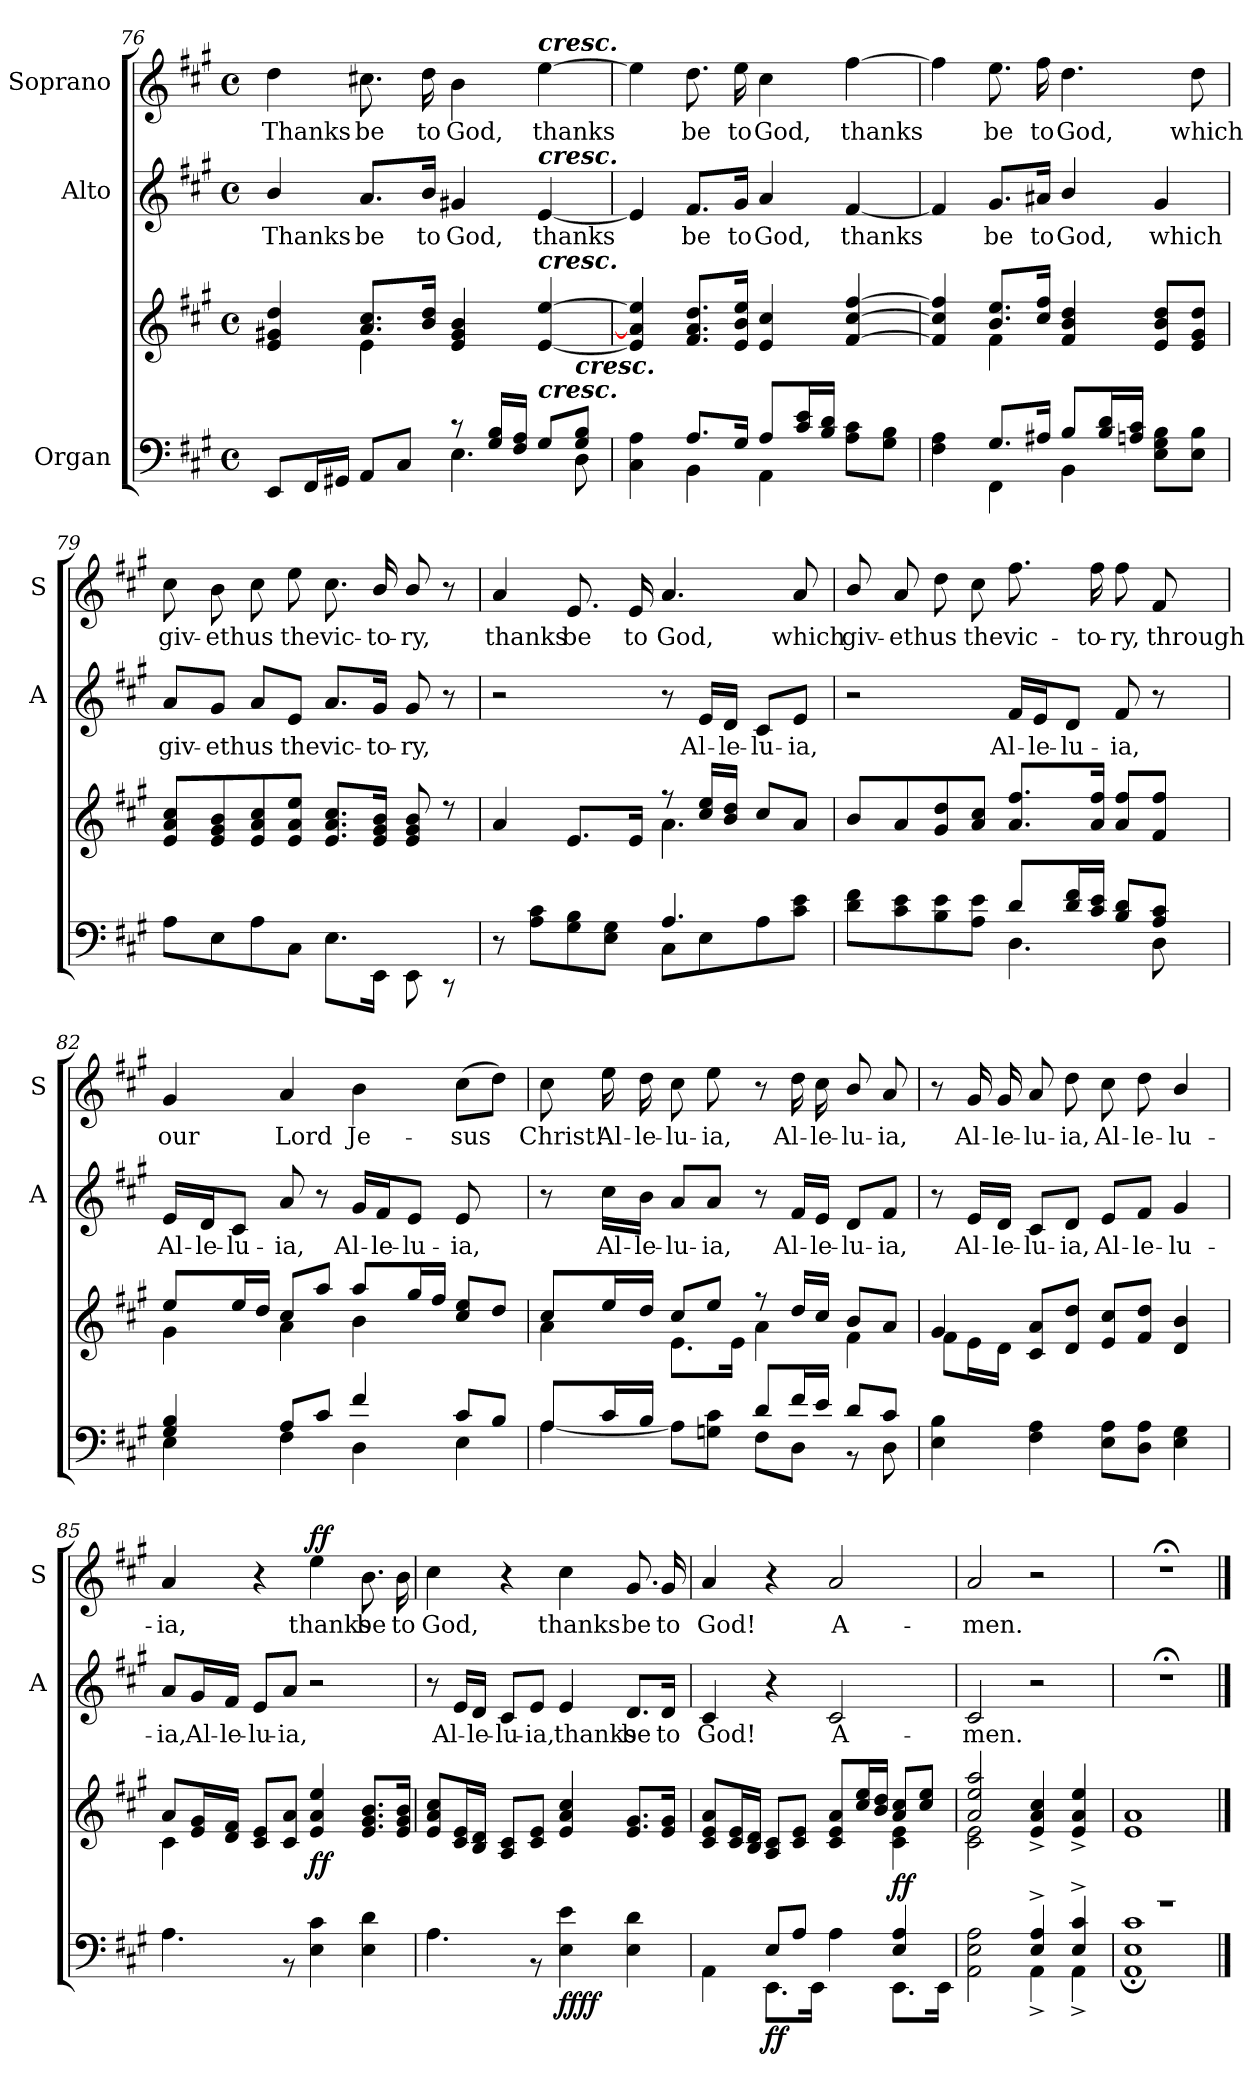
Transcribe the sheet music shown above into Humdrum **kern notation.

**kern	**kern	**dynam	**kern	**text	**kern	**text	**dynam
*part3	*part3	*part3	*part2	*part2	*part1	*part1	*part1
*staff4	*staff3	*staff3/4	*staff2	*staff2	*staff1	*staff1	*staff1
*I"Organ	*	*	*I"Alto	*	*I"Soprano	*	*
*	*	*	*I'A	*	*I'S	*	*
!!LO:LB:g=z
*clefF4	*clefG2	*	*clefG2	*	*clefG2	*	*
*k[f#c#g#]	*k[f#c#g#]	*	*k[f#c#g#]	*	*k[f#c#g#]	*	*
*A:	*A:	*	*A:	*	*A:	*	*
*M4/4	*M4/4	*	*M4/4	*	*M4/4	*	*
*met(c)	*met(c)	*	*met(c)	*	*met(c)	*	*
=76	=76	=76	=76	=76	=76	=76	=76
*^	*^	*	*	*	*	*	*
!	!	!	!	!	!	!LO:LY:b	!	!LO:LY:b	!
2ryy	8EEL	4e/ 4g#X/ 4dd/	4ryy	.	4b/	Thanks	4dd	Thanks	.
.	16FF#L	.	.	.	.	.	.	.	.
.	16GG#XJJ	.	.	.	.	.	.	.	.
!	!	!	!	!	!	!LO:LY:b	!	!LO:LY:b	!
.	8AAL	8.a/ 8.cc#/L	4e\	.	8.a/L	be	8.cc#X	be	.
.	8C#J	.	.	.	.	.	.	.	.
!	!	!	!	!	!	!LO:LY:b	!	!LO:LY:b	!
.	.	16b/ 16dd/J	.	.	16b/Jk	to	16dd	to	.
!	!	!	!	!	!	!LO:LY:b	!	!LO:LY:b	!
8r	4.E	4e/ 4g#/ 4b/	2ryy	.	4g#X	God,	4b	God,	.
16G#/ 16B/LL	.	.	.	.	.	.	.	.	.
16F#/ 16A/JJ	.	.	.	.	.	.	.	.	.
!	!	!	!	!	!	!	!LO:TX:a:Bi:t=cresc.	!	!
!	!	!	!	!	!LO:TX:a:Bi:t=cresc.	!	!	!	!
!	!	!LO:TX:a:Bi:t=cresc.	!	!	!	!	!	!	!
!LO:TX:a:Bi:t=cresc.	!	!	!	!	!	!	!	!	!
!	!	!	!	!	!	!LO:LY:b	!	!LO:LY:b	!
8G#/L	.	[4e/ [4ee/	.	.	[4e	thanks	[4ee	thanks	.
!LO:TX:a:Bi:t=cresc.	!	!	!	!	!	!	!	!	!
8G#/ 8B/J	8D	.	.	.	.	.	.	.	.
=77	=77	=77	=77	=77	=77	=77	=77	=77	=77
4ryy	4C# 4A	4e/] 4a/] 4ee/]	1ryy	.	4e]	.	4ee]	.	.
!	!	!	!	!	!	!LO:LY:b	!	!LO:LY:b	!
8.A/L	4BB\	8.f#/ 8.a/ 8.dd/L	.	.	8.f#/L	be	8.dd	be	.
!	!	!	!	!	!	!LO:LY:b	!	!LO:LY:b	!
16G#/J	.	16e/ 16b/ 16ee/J	.	.	16g#/Jk	to	16ee	to	.
!	!	!	!	!	!	!LO:LY:b	!	!LO:LY:b	!
8A/L	4AA\	4e/ 4cc#/	.	.	4a	God,	4cc#	God,	.
16c#/ 16e/L	.	.	.	.	.	.	.	.	.
16B/ 16d/JJ	.	.	.	.	.	.	.	.	.
!	!	!	!	!	!	!LO:LY:b	!	!LO:LY:b	!
4ryy	8A 8c#L	[4f#/ [4cc#/ [4ff#/	.	.	[4f#	thanks	[4ff#	thanks	.
.	8G# 8BJ	.	.	.	.	.	.	.	.
=78	=78	=78	=78	=78	=78	=78	=78	=78	=78
4ryy	4F# 4A	4f#/] 4cc#/] 4ff#/]	4ryy	.	4f#]	.	4ff#]	.	.
!	!	!	!	!	!	!LO:LY:b	!	!LO:LY:b	!
8.G#/L	4FF#\	8.b/ 8.ee/L	4f#\	.	8.g#/L	be	8.ee	be	.
!	!	!	!	!	!	!LO:LY:b	!	!LO:LY:b	!
16A#X/J	.	16cc#/ 16ff#/J	.	.	16a#X/Jk	to	16ff#	to	.
!	!	!	!	!	!	!LO:LY:b	!	!LO:LY:b	!
8B/L	4BB\	4f#/ 4b/ 4dd/	2ryy	.	4b/	God,	4.dd	God,	.
16B/ 16d/L	.	.	.	.	.	.	.	.	.
16An/ 16c#/JJ	.	.	.	.	.	.	.	.	.
!	!	!	!	!	!	!LO:LY:b	!	!	!
4ryy	8E 8G# 8BL	8e/ 8b/ 8dd/L	.	.	4g#	which	.	.	.
!	!	!	!	!	!	!	!	!LO:LY:b	!
.	8E 8BJ	8e/ 8g#/ 8dd/J	.	.	.	.	8dd	which	.
!!LO:LB:g=z
=79	=79	=79	=79	=79	=79	=79	=79	=79	=79
!	!	!	!	!	!	!LO:LY:b	!	!LO:LY:b	!
1ryy	8AL	8e/ 8a/ 8cc#/L	1ryy	.	8a/L	giv-	8cc#	giv-	.
!	!	!	!	!	!	!LO:LY:b	!	!LO:LY:b	!
.	8E	8e/ 8g#/ 8b/	.	.	8g#/J	-eth	8b	-eth	.
!	!	!	!	!	!	!LO:LY:b	!	!LO:LY:b	!
.	8A	8e/ 8a/ 8cc#/	.	.	8a/L	us	8cc#	us	.
!	!	!	!	!	!	!LO:LY:b	!	!LO:LY:b	!
.	8C#J	8e/ 8a/ 8ee/J	.	.	8e/J	the	8ee	the	.
!	!	!	!	!	!	!LO:LY:b	!	!LO:LY:b	!
.	8.EL	8.e/ 8.a/ 8.cc#/L	.	.	8.a/L	vic-	8.cc#	vic-	.
!	!	!	!	!	!	!LO:LY:b	!	!LO:LY:b	!
.	16EEJ	16e/ 16g#/ 16b/J	.	.	16g#/Jk	-to-	16b/	-to-	.
!	!	!	!	!	!	!LO:LY:b	!	!LO:LY:b	!
.	8EE	8e/ 8g#/ 8b/	.	.	8g#	-ry,	8b/	-ry,	.
.	8r	8r	.	.	8r	.	8r	.	.
=80	=80	=80	=80	=80	=80	=80	=80	=80	=80
!	!	!	!	!	!	!	!	!LO:LY:b	!
2ryy	8r	4a/	2ryy	.	2r	.	4a	thanks	.
.	8A 8c#L	.	.	.	.	.	.	.	.
!	!	!	!	!	!	!	!	!LO:LY:b	!
.	8G# 8B	8.e/L	.	.	.	.	8.e	be	.
.	8E 8G#J	.	.	.	.	.	.	.	.
!	!	!	!	!	!	!	!	!LO:LY:b	!
.	.	16e/J	.	.	.	.	16e	to	.
!	!	!	!	!	!	!	!	!LO:LY:b	!
4.A/	8C#L	8r	4.a\	.	8r	.	4.a	God,	.
!	!	!	!	!	!	!LO:LY:b	!	!	!
.	8E	16cc#/ 16ee/LL	.	.	16e/LL	Al-	.	.	.
!	!	!	!	!	!	!LO:LY:b	!	!	!
.	.	16b/ 16dd/JJ	.	.	16d/JJ	-le-	.	.	.
!	!	!	!	!	!	!LO:LY:b	!	!	!
.	8A	8cc#/L	.	.	8c#/L	-lu-	.	.	.
!	!	!	!	!	!	!LO:LY:b	!	!LO:LY:b	!
8ryy	8c# 8eJ	8a/J	8ryy	.	8e/J	-ia,	8a	which	.
=81	=81	=81	=81	=81	=81	=81	=81	=81	=81
!	!	!	!	!	!	!	!	!LO:LY:b	!
2ryy	8d 8f#L	8b/L	1ryy	.	2r	.	8b/	giv-	.
!	!	!	!	!	!	!	!	!LO:LY:b	!
.	8c# 8e	8a/	.	.	.	.	8a	-eth	.
!	!	!	!	!	!	!	!	!LO:LY:b	!
.	8B 8e	8g#/ 8dd/	.	.	.	.	8dd	us	.
!	!	!	!	!	!	!	!	!LO:LY:b	!
.	8A 8eJ	8a/ 8cc#/J	.	.	.	.	8cc#	the	.
!	!	!	!	!	!	!LO:LY:b	!	!LO:LY:b	!
8d/L	4.D	8.a/ 8.ff#/L	.	.	16f#/LL	Al-	8.ff#	vic-	.
!	!	!	!	!	!	!LO:LY:b	!	!	!
.	.	.	.	.	16e/J	-le-	.	.	.
!	!	!	!	!	!	!LO:LY:b	!	!	!
16d/ 16f#/L	.	.	.	.	8d/J	-lu-	.	.	.
!	!	!	!	!	!	!	!	!LO:LY:b	!
16c#/ 16e/JJ	.	16a/ 16ff#/J	.	.	.	.	16ff#	-to-	.
!	!	!	!	!	!	!LO:LY:b	!	!LO:LY:b	!
8B/ 8d/L	.	8a/ 8ff#/L	.	.	8f#	-ia,	8ff#	-ry,	.
!	!	!	!	!	!	!	!	!LO:LY:b	!
8A/ 8c#/J	8D	8f#/ 8ff#/J	.	.	8r	.	8f#	through	.
!!LO:LB:g=z
=82	=82	=82	=82	=82	=82	=82	=82	=82	=82
!	!	!	!	!	!	!LO:LY:b	!	!LO:LY:b	!
4G#/ 4B/	4E\	8ee/L	4g#\	.	16e/LL	Al-	4g#	our	.
!	!	!	!	!	!	!LO:LY:b	!	!	!
.	.	.	.	.	16d/J	-le-	.	.	.
!	!	!	!	!	!	!LO:LY:b	!	!	!
.	.	16ee/L	.	.	8c#/J	-lu-	.	.	.
.	.	16dd/JJ	.	.	.	.	.	.	.
!	!	!	!	!	!	!LO:LY:b	!	!LO:LY:b	!
8A/L	4F#\	8cc#/L	4a\	.	8a	-ia,	4a	Lord	.
8c#/J	.	8aa/J	.	.	8r	.	.	.	.
!	!	!	!	!	!	!LO:LY:b	!	!LO:LY:b	!
4f#/	4D\	8aa/L	4b\	.	16g#/LL	Al-	4b	Je-	.
!	!	!	!	!	!	!LO:LY:b	!	!	!
.	.	.	.	.	16f#/J	-le-	.	.	.
!	!	!	!	!	!	!LO:LY:b	!	!	!
.	.	16gg#/L	.	.	8e/J	-lu-	.	.	.
.	.	16ff#/JJ	.	.	.	.	.	.	.
!	!	!	!	!	!	!LO:LY:b	!	!LO:LY:b	!
8c#/L	4E\	8cc#/ 8ee/L	4ryy	.	8e	-ia,	(>8cc#L	-sus	.
8B/J	.	8dd/J	.	.	8ryy	.	8ddJ)	.	.
=83	=83	=83	=83	=83	=83	=83	=83	=83	=83
!	!	!	!	!	!	!	!	!LO:LY:b	!
8A/L	[4A\	8cc#/L	4a\	.	8r	.	8cc#	Christ!	.
!	!	!	!	!	!	!LO:LY:b	!	!LO:LY:b	!
16c#/L	.	16ee/L	.	.	16cc#\LL	Al-	16ee	Al-	.
!	!	!	!	!	!	!LO:LY:b	!	!LO:LY:b	!
16B/JJ	.	16dd/JJ	.	.	16b\JJ	-le-	16dd	-le-	.
!	!	!	!	!	!	!LO:LY:b	!	!LO:LY:b	!
4ryy	8A\L]	8cc#/L	8.e\L	.	8a/L	-lu-	8cc#	-lu-	.
!	!	!	!	!	!	!LO:LY:b	!	!LO:LY:b	!
.	8Gn\ 8c#\J	8ee/J	.	.	8a/J	-ia,	8ee	-ia,	.
.	.	.	16e\J	.	.	.	.	.	.
8d/L	8F#\L	8r	4a\	.	8r	.	8r	.	.
!	!	!	!	!	!	!LO:LY:b	!	!LO:LY:b	!
16f#/L	8D\J	16dd/LL	.	.	16f#/LL	Al-	16dd	Al-	.
!	!	!	!	!	!	!LO:LY:b	!	!LO:LY:b	!
16e/JJ	.	16cc#/JJ	.	.	16e/JJ	-le-	16cc#	-le-	.
!	!	!	!	!	!	!LO:LY:b	!	!LO:LY:b	!
8d/L	8r	8b/L	4f#\	.	8d/L	-lu-	8b/	-lu-	.
!	!	!	!	!	!	!LO:LY:b	!	!LO:LY:b	!
8c#/J	8D\	8a/J	.	.	8f#/J	-ia,	8a	-ia,	.
=84	=84	=84	=84	=84	=84	=84	=84	=84	=84
1ryy	4E\ 4B\	4g#/	8f#\L	.	8r	.	8r	.	.
!	!	!	!	!	!	!LO:LY:b	!	!LO:LY:b	!
.	.	.	16e\L	.	16e/LL	Al-	16g#	Al-	.
!	!	!	!	!	!	!LO:LY:b	!	!LO:LY:b	!
.	.	.	16d\JJ	.	16d/JJ	-le-	16g#	-le-	.
!	!	!	!	!	!	!LO:LY:b	!	!LO:LY:b	!
.	4F#\ 4A\	8c#/ 8a/L	4ryy	.	8c#/L	-lu-	8a	-lu-	.
!	!	!	!	!	!	!LO:LY:b	!	!LO:LY:b	!
.	.	8d/ 8dd/J	.	.	8d/J	-ia,	8dd	-ia,	.
!	!	!	!	!	!	!LO:LY:b	!	!LO:LY:b	!
.	8E\ 8A\L	8e/ 8cc#/L	4ryy	.	8e/L	Al-	8cc#	Al-	.
!	!	!	!	!	!	!LO:LY:b	!	!LO:LY:b	!
.	8D\ 8A\J	8f#/ 8dd/J	.	.	8f#/J	-le-	8dd	-le-	.
!	!	!	!	!	!	!LO:LY:b	!	!LO:LY:b	!
.	4E\ 4G#\	4d/ 4b/	4ryy	.	4g#	-lu-	4b/	-lu-	.
!!LO:LB:g=z
=85	=85	=85	=85	=85	=85	=85	=85	=85	=85
!	!	!	!	!	!	!LO:LY:b	!	!LO:LY:b	!
1ryy	4.A\	8a/L	4c#\	.	8a/L	-ia,	4a	-ia,	.
!	!	!	!	!	!	!LO:LY:b	!	!	!
.	.	16e/ 16g#/L	.	.	16g#/L	Al-	.	.	.
!	!	!	!	!	!	!LO:LY:b	!	!	!
.	.	16d/ 16f#/JJ	.	.	16f#/JJ	-le-	.	.	.
!	!	!	!	!	!	!LO:LY:b	!	!	!
.	.	8c#/ 8e/L	2.ryy	.	8e/L	-lu-	4r	.	.
!	!	!	!	!	!	!LO:LY:b	!	!	!
.	8r	8c#/ 8a/J	.	.	8a/J	-ia,	.	.	.
!	!	!	!	!LO:DY:b	!	!	!	!LO:LY:b	!LO:DY:b
.	4E\ 4c#\	4e/ 4a/ 4ee/	.	ff	2r	.	4ee	thanks	ff
!	!	!	!	!	!	!	!	!LO:LY:b	!
.	4E\ 4d\	8.e/ 8.g#/ 8.b/L	.	.	.	.	8.b	be	.
!	!	!	!	!	!	!	!	!LO:LY:b	!
.	.	16e/ 16g#/ 16b/J	.	.	.	.	16b	to	.
=86	=86	=86	=86	=86	=86	=86	=86	=86	=86
!	!	!	!	!	!	!	!	!LO:LY:b	!
1ryy	4.A\	8e/ 8a/ 8cc#/L	1ryy	.	8r	.	4cc#	God,	.
!	!	!	!	!	!	!LO:LY:b	!	!	!
.	.	16c#/ 16e/L	.	.	16e/LL	Al-	.	.	.
!	!	!	!	!	!	!LO:LY:b	!	!	!
.	.	16B/ 16d/JJ	.	.	16d/JJ	-le-	.	.	.
!	!	!	!	!	!	!LO:LY:b	!	!	!
.	.	8A/ 8c#/L	.	.	8c#/L	-lu-	4r	.	.
!	!	!	!	!	!	!LO:LY:b	!	!	!
.	8r	8c#/ 8e/J	.	.	8e/J	-ia,	.	.	.
!	!	!	!	!LO:DY:b=2	!	!LO:LY:b	!	!LO:LY:b	!
!	!	!	!	!LO:DY:n=1:b	!	!	!	!	!
.	4E\ 4e\	4e/ 4a/ 4cc#/	.	ff ff	4e	thanks	4cc#	thanks	.
!	!	!	!	!	!	!LO:LY:b	!	!LO:LY:b	!
.	4E\ 4d\	8.e/ 8.g#/L	.	.	8.d/L	be	8.g#	be	.
!	!	!	!	!	!	!LO:LY:b	!	!LO:LY:b	!
.	.	16e/ 16g#/J	.	.	16d/Jk	to	16g#	to	.
=87	=87	=87	=87	=87	=87	=87	=87	=87	=87
!	!	!	!	!	!	!LO:LY:b	!	!LO:LY:b	!
4ryy	4AA\	8c#/ 8e/ 8a/L	2ryy	.	4c#	God!	4a	God!	.
.	.	16c#/ 16e/L	.	.	.	.	.	.	.
.	.	16B/ 16d/JJ	.	.	.	.	.	.	.
!	!	!	!	!LO:DY:b=2	!	!	!	!	!
8E/L	8.EE\L	8A/ 8c#/L	.	ff	4r	.	4r	.	.
8A/J	.	8c#/ 8e/J	.	.	.	.	.	.	.
.	16EE\J	.	.	.	.	.	.	.	.
!	!	!	!	!	!	!LO:LY:b	!	!LO:LY:b	!
4ryy	4A\	8c#/ 8e/ 8a/L	4ryy	.	2c#	A-	2a	A-	.
.	.	16cc#/ 16ee/L	.	.	.	.	.	.	.
.	.	16b/ 16dd/JJ	.	.	.	.	.	.	.
!	!	!	!	!LO:DY:b	!	!	!	!	!
4E/ 4A/	8.EE\L	8a/ 8cc#/L	4c#\ 4e\	ff	.	.	.	.	.
.	.	8cc#/ 8ee/J	.	.	.	.	.	.	.
.	16EE\J	.	.	.	.	.	.	.	.
=88	=88	=88	=88	=88	=88	=88	=88	=88	=88
!	!	!	!	!	!	!LO:LY:b	!	!LO:LY:b	!
2ryy	2AA\ 2E\ 2A\	2a/ 2ee/ 2aa/	2c#\ 2e\	.	2c#	-men.	2a	-men.	.
4E/^ 4A/^	4AA^\	4e/^ 4a/^ 4cc#/^	2ryy	.	2r	.	2r	.	.
4E/^ 4c#/^	4AA^\	4e/^ 4a/^ 4ee/^	.	.	.	.	.	.	.
=89	=89	=89	=89	=89	=89	=89	=89	=89	=89
1r	1AA\; 1E\; 1c#\;	1e/ 1a/	1ryy	.	1r;<	.	1r;<	.	.
*v	*v	*	*	*	*	*	*	*	*
*	*v	*v	*	*	*	*	*	*
==	==	==	==	==	==	==	==
*-	*-	*-	*-	*-	*-	*-	*-
